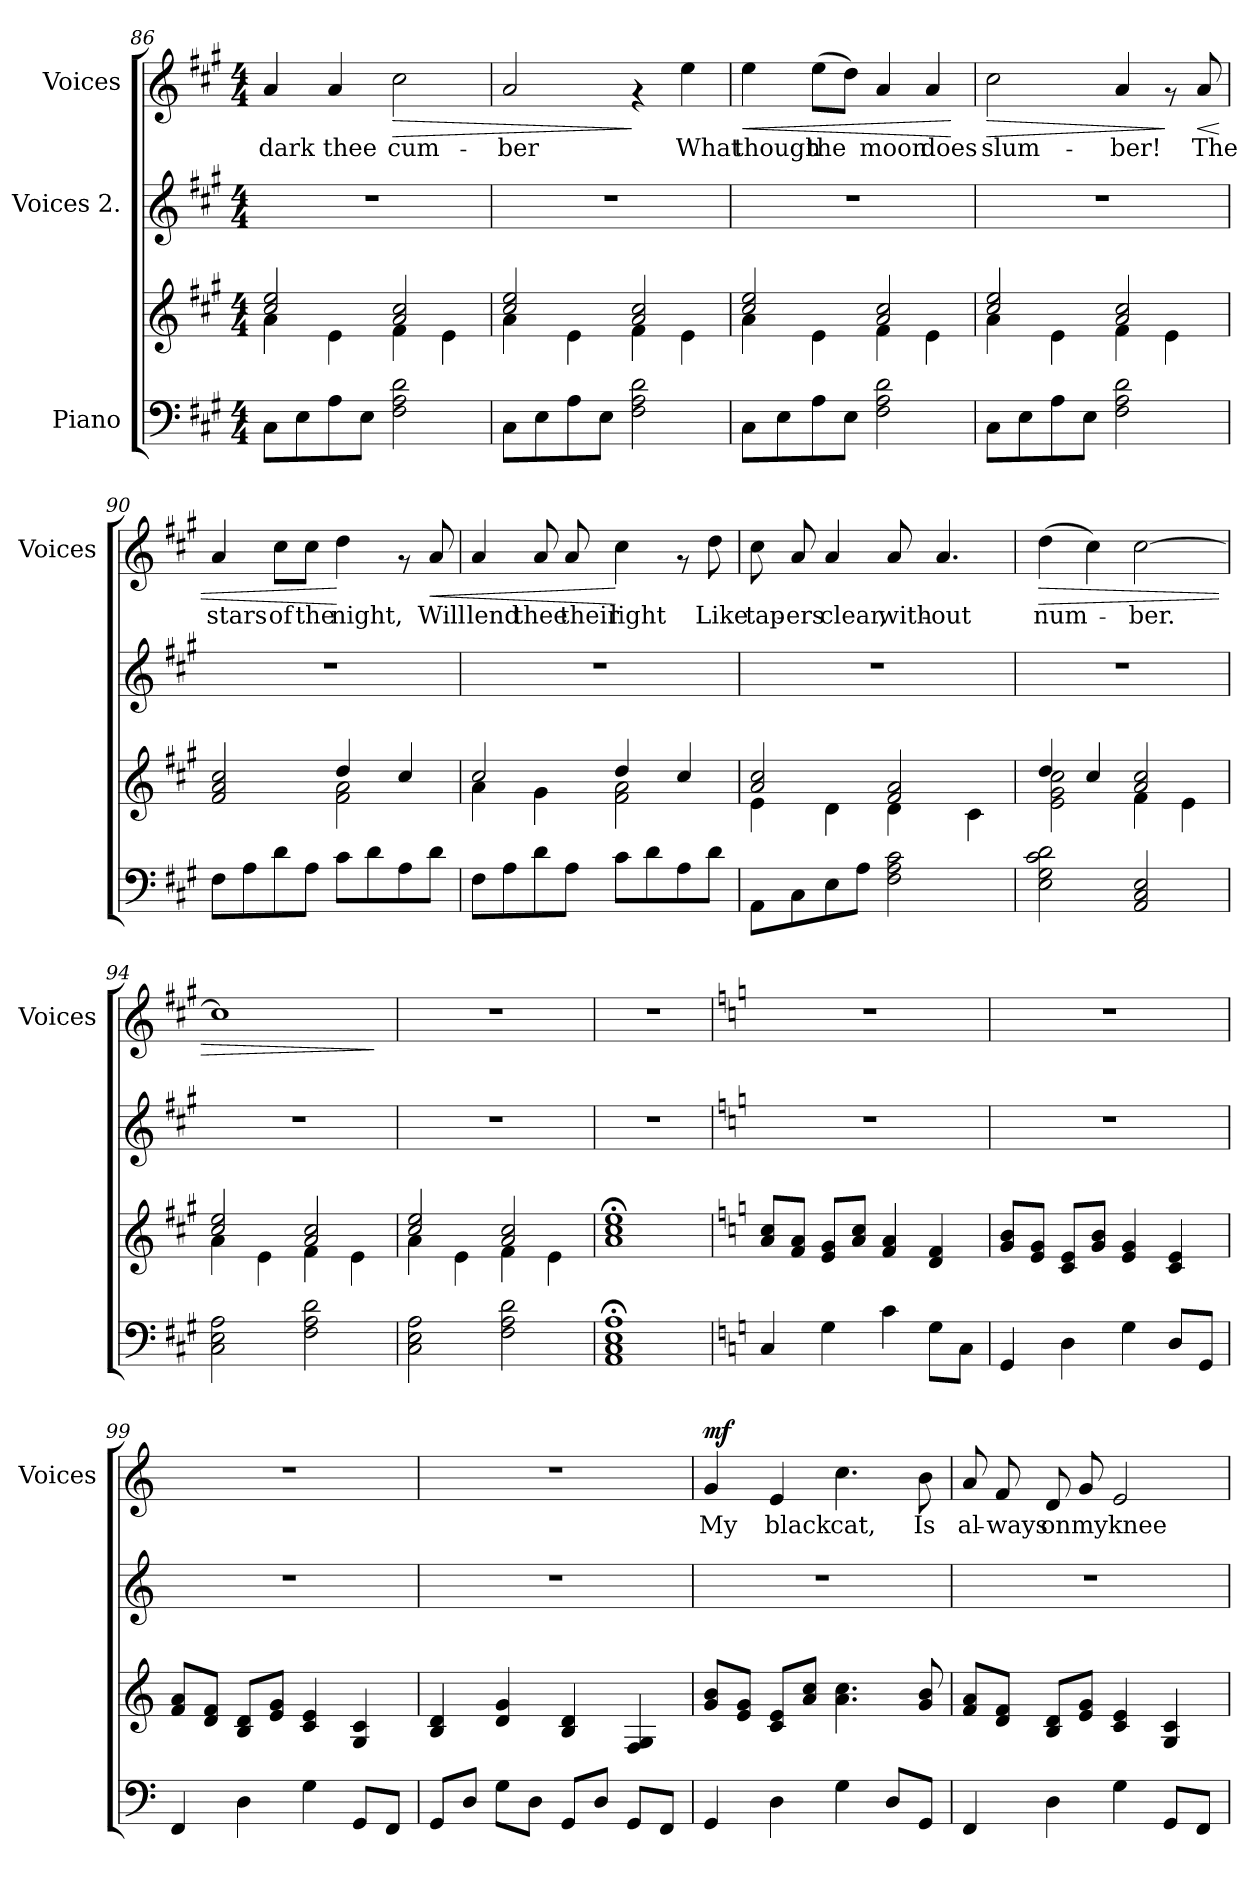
**kern	**kern	**dynam	**kern	**kern	**text	**dynam
*part3	*part3	*part3	*part2	*part1	*part1	*part1
*staff4	*staff3	*staff3/4	*staff2	*staff1	*staff1	*staff1
*I"Piano	*	*	*I"Voices 2.	*I"Voices	*	*
*	*	*	*	*I'Voices	*	*
*clefF4	*clefG2	*	*clefG2	*clefG2	*	*
*k[f#c#g#]	*k[f#c#g#]	*	*k[f#c#g#]	*k[f#c#g#]	*	*
*A:	*A:	*	*A:	*A:	*	*
*M4/4	*M4/4	*	*M4/4	*M4/4	*	*
=86	=86	=86	=86	=86	=86	=86
*	*^	*	*	*	*	*
!	!	!	!	!	!	!LO:LY:b:rj	!
8C#\L	2cc#/ 2ee/	4a\	.	1r	4a/	dark	.
8E\	.	.	.	.	.	.	.
!	!	!	!	!	!	!LO:LY:b:rj	!
8A\	.	4e\	.	.	4a/	thee	.
8E\J	.	.	.	.	.	.	.
!	!	!	!	!	!	!LO:LY:b:rj	!LO:HP:b
2F#\ 2A\ 2d\	2a/ 2cc#/	4f#\	.	.	2cc#\	cum-	>
.	.	4e\	.	.	.	.	.
=87	=87	=87	=87	=87	=87	=87	=87
!	!	!	!	!	!	!LO:LY:b:rj	!
8C#\L	2cc#/ 2ee/	4a\	.	1r	2a/	-ber	.
8E\	.	.	.	.	.	.	.
8A\	.	4e\	.	.	.	.	.
8E\J	.	.	.	.	.	.	.
2F#\ 2A\ 2d\	2a/ 2cc#/	4f#\	.	.	4rf	.	]
!	!	!	!	!	!	!LO:LY:b:rj	!
.	.	4e\	.	.	4ee\	What	.
!!LO:LB:g=z
=88	=88	=88	=88	=88	=88	=88	=88
!	!	!	!	!	!	!LO:LY:b:rj	!LO:HP:b
8C#\L	2cc#/ 2ee/	4a\	.	1r	4ee\	though	<
8E\	.	.	.	.	.	.	.
!	!	!	!	!	!	!LO:LY:b:rj	!
8A\	.	4e\	.	.	(>8ee\L	the	.
8E\J	.	.	.	.	8dd\J)	.	.
!	!	!	!	!	!	!LO:LY:b:rj	!
2F#\ 2A\ 2d\	2a/ 2cc#/	4f#\	.	.	4a/	moon	.
!	!	!	!	!	!	!LO:LY:b:rj	!
.	.	4e\	.	.	4a/	does	.
*	*v	*v	*	*	*	*	*
.	.	.	.	.	.	[
=89	=89	=89	=89	=89	=89	=89
*	*^	*	*	*	*	*
!	!	!	!	!	!	!LO:LY:b:rj	!LO:HP:b
8C#\L	2cc#/ 2ee/	4a\	.	1r	2cc#\	slum-	>
8E\	.	.	.	.	.	.	.
8A\	.	4e\	.	.	.	.	.
8E\J	.	.	.	.	.	.	.
!	!	!	!	!	!	!LO:LY:b:rj	!
2F#\ 2A\ 2d\	2a/ 2cc#/	4f#\	.	.	4a/	-ber!	.
.	.	4e\	.	.	8rf	.	]
!	!	!	!	!	!	!LO:LY:b:rj	!LO:HP:b
.	.	.	.	.	8a/	The	<
=90	=90	=90	=90	=90	=90	=90	=90
!	!	!	!	!	!	!LO:LY:b:rj	!
8F#\L	2f#/ 2a/ 2cc#/	2ryy	.	1r	4a/	stars	.
8A\	.	.	.	.	.	.	.
!	!	!	!	!	!	!LO:LY:b:rj	!
8d\	.	.	.	.	8cc#\L	of	.
!	!	!	!	!	!	!LO:LY:b:rj	!
8A\J	.	.	.	.	8cc#\J	the	.
!	!	!	!	!	!	!LO:LY:b:rj	!
8c#\L	4dd/	2f#\ 2a\	.	.	4dd\	night,	[
8d\	.	.	.	.	.	.	.
8A\	4cc#/	.	.	.	8rf	.	.
!	!	!	!	!	!	!LO:LY:b:rj	!LO:HP:b
8d\J	.	.	.	.	8a/	Will	<
=91	=91	=91	=91	=91	=91	=91	=91
!	!	!	!	!	!	!LO:LY:b:rj	!
8F#\L	2cc#/	4a\	.	1r	4a/	lend	.
8A\	.	.	.	.	.	.	.
!	!	!	!	!	!	!LO:LY:b:rj	!
8d\	.	4g#\	.	.	8a/	thee	.
!	!	!	!	!	!	!LO:LY:b:rj	!
8A\J	.	.	.	.	8a/	their	.
!	!	!	!	!	!	!LO:LY:b:rj	!
8c#\L	4dd/	2f#\ 2a\	.	.	4cc#\	light	[
8d\	.	.	.	.	.	.	.
8A\	4cc#/	.	.	.	8rf	.	.
!	!	!	!	!	!	!LO:LY:b:rj	!
8d\J	.	.	.	.	8dd\	Like	.
!!LO:PB:g=z
=92	=92	=92	=92	=92	=92	=92	=92
!	!	!	!	!	!	!LO:LY:b:rj	!
8AA\L	2a/ 2cc#/	4e\	.	1r	8cc#\	tap-	.
!	!	!	!	!	!	!LO:LY:b:rj	!
8C#\	.	.	.	.	8a/	-ers	.
!	!	!	!	!	!	!LO:LY:b:rj	!
8E\	.	4d\	.	.	4a/	clear,	.
8A\J	.	.	.	.	.	.	.
!	!	!	!	!	!	!LO:LY:b:rj	!
2F#\ 2A\ 2c#\	2f#/ 2a/	4d\	.	.	8a/	with-	.
!	!	!	!	!	!	!LO:LY:b:rj	!
.	.	.	.	.	4.a/	-out	.
.	.	4c#\	.	.	.	.	.
=93	=93	=93	=93	=93	=93	=93	=93
!	!	!	!	!	!	!LO:LY:b:rj	!LO:HP:b
2E\ 2G#\ 2c#\ 2d\	4dd/	2e\ 2g#\ 2cc#\	.	1r	(>4dd\	num-	>
.	4cc#/	.	.	.	4cc#\)	.	.
!	!	!	!	!	!	!LO:LY:b:rj	!
2AA/ 2C#/ 2E/	2a/ 2cc#/	4f#\	.	.	[>2cc#\	-ber.	.
.	.	4e\	.	.	.	.	.
=94	=94	=94	=94	=94	=94	=94	=94
2C#\ 2E\ 2A\	2cc#/ 2ee/	4a\	.	1r	1cc#]	.	.
.	.	4e\	.	.	.	.	.
2F#\ 2A\ 2d\	2a/ 2cc#/	4f#\	.	.	.	.	.
.	.	4e\	.	.	.	.	.
*	*v	*v	*	*	*	*	*
.	.	.	.	.	.	]
=95	=95	=95	=95	=95	=95	=95
*	*^	*	*	*	*	*
2C#\ 2E\ 2A\	2cc#/ 2ee/	4a\	.	1r	1r	.	.
.	.	4e\	.	.	.	.	.
2F#\ 2A\ 2d\	2a/ 2cc#/	4f#\	.	.	.	.	.
.	.	4e\	.	.	.	.	.
*	*v	*v	*	*	*	*	*
=96	=96	=96	=96	=96	=96	=96
1AA;< 1C#;< 1E;< 1A;<	1a;< 1cc#;< 1ee;<	.	1r	1r	.	.
!!LO:PB:g=z
=97!	=97!	=97!	=97!	=97!	=97!	=97!
*k[]	*k[]	*	*k[]	*k[]	*	*
*C:	*C:	*	*C:	*C:	*	*
*	*	*	*	*MM150	*	*
!	!	!LO:DY:b=2	!	!	!	!
!	!	!LO:DY:n=1:a	!	!	!	!
4C/	8a/ 8cc/L	mf mf	1r	1r	.	.
.	8f/ 8a/J	.	.	.	.	.
4G\	8e/ 8g/L	.	.	.	.	.
.	8a/ 8cc/J	.	.	.	.	.
4c\	4f/ 4a/	.	.	.	.	.
8G\L	4d/ 4f/	.	.	.	.	.
8C\J	.	.	.	.	.	.
=98	=98	=98	=98	=98	=98	=98
4GG/	8g/ 8b/L	.	1r	1r	.	.
.	8e/ 8g/J	.	.	.	.	.
4D\	8c/ 8e/L	.	.	.	.	.
.	8g/ 8b/J	.	.	.	.	.
4G\	4e/ 4g/	.	.	.	.	.
8D/L	4c/ 4e/	.	.	.	.	.
8GG/J	.	.	.	.	.	.
=99	=99	=99	=99	=99	=99	=99
4FF/	8f/ 8a/L	.	1r	1r	.	.
.	8d/ 8f/J	.	.	.	.	.
4D\	8B/ 8d/L	.	.	.	.	.
.	8e/ 8g/J	.	.	.	.	.
4G\	4c/ 4e/	.	.	.	.	.
8GG/L	4G/ 4c/	.	.	.	.	.
8FF/J	.	.	.	.	.	.
=100	=100	=100	=100	=100	=100	=100
8GG/L	4B/ 4d/	.	1r	1r	.	.
8D/J	.	.	.	.	.	.
8G\L	4d/ 4g/	.	.	.	.	.
8D\J	.	.	.	.	.	.
8GG/L	4B/ 4d/	.	.	.	.	.
8D/J	.	.	.	.	.	.
8GG/L	4F/ 4G/	.	.	.	.	.
8FF/J	.	.	.	.	.	.
!!LO:LB:g=z
=101	=101	=101	=101	=101	=101	=101
!	!	!	!	!	!LO:LY:b:rj	!LO:DY:a
4GG/	8g/ 8b/L	.	1r	4g/	My	mf
.	8e/ 8g/J	.	.	.	.	.
!	!	!	!	!	!LO:LY:b:rj	!
4D\	8c/ 8e/L	.	.	4e/	black	.
.	8a/ 8cc/J	.	.	.	.	.
!	!	!	!	!	!LO:LY:b:rj	!
4G\	4.a\ 4.cc\	.	.	4.cc\	cat,	.
8D/L	.	.	.	.	.	.
!	!	!	!	!	!LO:LY:b:rj	!
8GG/J	8g/ 8b/	.	.	8b\	Is	.
=102	=102	=102	=102	=102	=102	=102
!	!	!	!	!	!LO:LY:b:rj	!
4FF/	8f/ 8a/L	.	1r	8a/	al-	.
!	!	!	!	!	!LO:LY:b:rj	!
.	8d/ 8f/J	.	.	8f/	-ways	.
!	!	!	!	!	!LO:LY:b:rj	!
4D\	8B/ 8d/L	.	.	8d/	on	.
!	!	!	!	!	!LO:LY:b:rj	!
.	8e/ 8g/J	.	.	8g/	my	.
!	!	!	!	!	!LO:LY:b:rj	!
4G\	4c/ 4e/	.	.	2e/	knee	.
8GG/L	4G/ 4c/	.	.	.	.	.
8FF/J	.	.	.	.	.	.
=	=	=	=	=	=	=
*-	*-	*-	*-	*-	*-	*-
